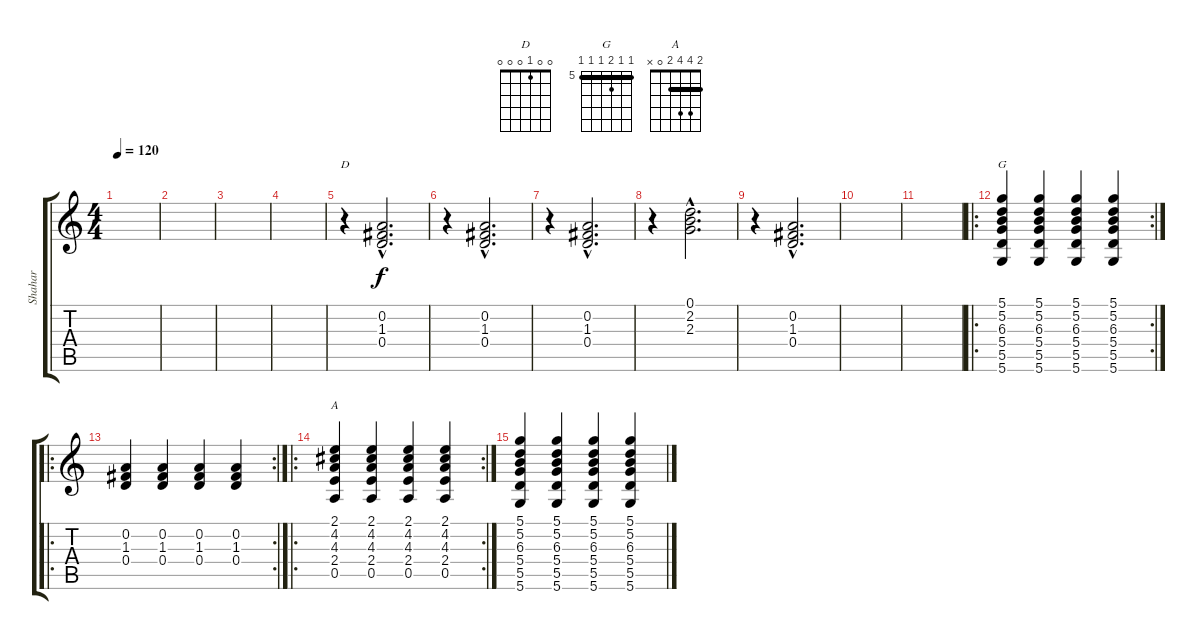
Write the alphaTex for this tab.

\track ("Shahar" "Shahar") {instrument electricguitarclean}
\staff {score tabs}
\tuning (D4 A3 F3 D3 A2 D2) {hide}
\chord ("D" 0 0 1 0 0 0)
\chord ("G" 5 5 6 5 5 5) {firstfret 5 barre 5}
\chord ("A" 2 4 4 2 0 x) {barre 2}
\ts (4 4)
\tempo 120
\clef g2
\ks c
|
|
|
|
r.4{ch "D"} (0.2{hac} 1.3{hac} 0.4{hac}).2{d} |
r.4 (0.2{hac} 1.3{hac} 0.4{hac}).2{d} |
r.4 (0.2{hac} 1.3{hac} 0.4{hac}).2{d} |
r.4 (0.1{hac} 2.2{hac} 2.3{hac}).2{d} |
r.4 (0.2{hac} 1.3{hac} 0.4{hac}).2{d} |
|
|
\ro
\rc 2
(5.1 5.2 6.3 5.4 5.5 5.6).4{ch "G"} (5.1 5.2 6.3 5.4 5.5 5.6).4 (5.1 5.2 6.3 5.4 5.5 5.6).4 (5.1 5.2 6.3 5.4 5.5 5.6).4 |
\ro
\rc 2
(0.2 1.3 0.4).4 (0.2 1.3 0.4).4 (0.2 1.3 0.4).4 (0.2 1.3 0.4).4 |
\ro
\rc 2
(2.1 4.2 4.3 2.4 0.5).4{ch "A"} (2.1 4.2 4.3 2.4 0.5).4 (2.1 4.2 4.3 2.4 0.5).4 (2.1 4.2 4.3 2.4 0.5).4 |
(5.1 5.2 6.3 5.4 5.5 5.6).4 (5.1 5.2 6.3 5.4 5.5 5.6).4 (5.1 5.2 6.3 5.4 5.5 5.6).4 (5.1 5.2 6.3 5.4 5.5 5.6).4
